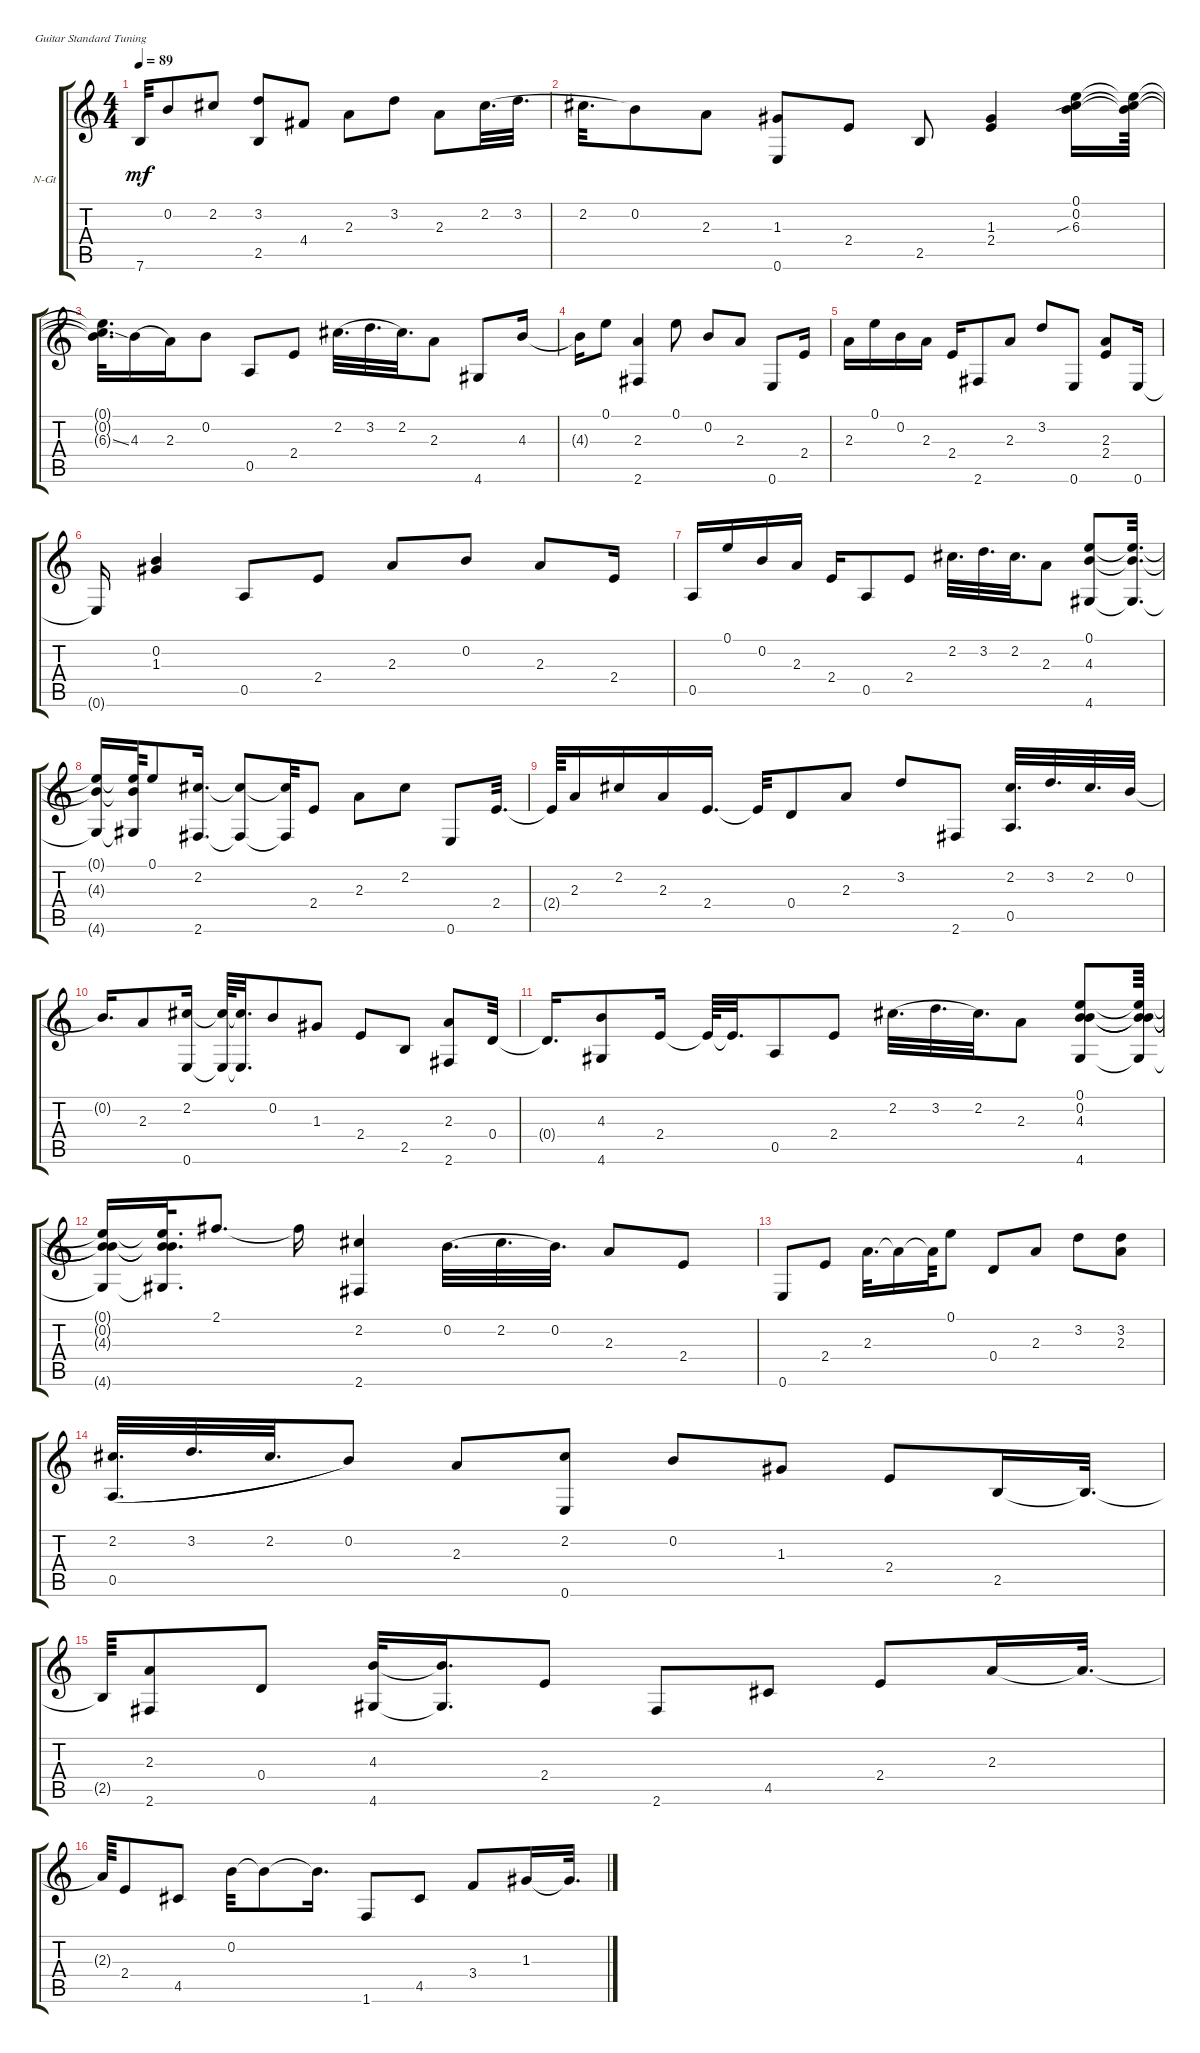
\defaultSystemsLayout 4
\bracketExtendMode groupsimilarinstruments
\firstSystemTrackNameOrientation horizontal
\otherSystemsTrackNameOrientation horizontal
\track ("Nylon Guitar" "N-Gt") {instrument acousticguitarnylon}
\staff {score tabs}
\tuning (E4 B3 G3 D3 A2 E2)
\ts (4 4)
\tempo 89
\clef g2
\ks c
7.6{t}.32{dy mf} 0.2.8 2.2.8 (3.2 2.5).8 4.4.8 2.3.8 3.2.8 2.3.8 2.2.32{d legatoorigin} 3.2.32{d legatoorigin} |
2.2.32{d legatoorigin} 0.2.8 2.3.8 (1.3 0.6).8 2.4.8 2.5.8 (1.3 2.4).4 (6.3{sib} 0.2 0.1).16 (6.3{t} 0.2{t} 0.1{t}).64 |
(6.3{ss t} 0.2{t} 0.1{t}).32{d} 4.3.16{legatoorigin} 2.3.16 0.2.8 0.5.8 2.4.8 2.2.32{d legatoorigin} 3.2.32{d legatoorigin} 2.2.32{d} 2.3.8 4.6.8 4.3.16 |
4.3{t}.16 0.1.8 (2.6 2.3).4 0.1.8 0.2.8 2.3.8 0.6.8 2.4.16 |
2.3.16 0.1.16 0.2.16 2.3.16 2.4.16 2.6.8 2.3.8 3.2.8 0.6.8 (2.3 2.4).8 0.6.16 |
0.6{t}.16 (0.2 1.3).4 0.5.8 2.4.8 2.3.8 0.2.8 2.3.8 2.4.16 |
0.5.16 0.1.16 0.2.16 2.3.16 2.4.16 0.5.8 2.4.8 2.2.32{d} 3.2.32{d} 2.2.32{d} 2.3.8 (4.6 0.1 4.3).8 (4.6{t} 0.1{t} 4.3{t}).32{d} |
(4.6{t} 0.1{t} 4.3{t}).16 (4.6{t} 0.1{t} 4.3{t}).64 0.1.8 (2.2 2.6).16{d} (2.2{t} 2.6{t}).8 (2.2{t} 2.6{t}).32 2.4.8 2.3.8 2.2.8 0.6.8 2.4.32{d} |
2.4{t}.64 2.3.16 2.2.16 2.3.16 2.4.16{d} 2.4{t}.32 0.4.8 2.3.8 3.2.8 2.6.8 (2.2 0.5).32{d} 3.2.32{d} 2.2.32{d} 0.2.32 |
0.2{t}.16{d} 2.3.8 (2.2 0.6).16 (2.2{t} 0.6{t}).64 (2.2{t} 0.6{t}).32{d} 0.2.8 1.3.8 2.4.8 2.5.8 (2.6 2.3).8 0.4.32 |
0.4{t}.16{d} (4.3 4.6).8 2.4.16 2.4{t}.64 2.4{t}.32{d} 0.5.8 2.4.8 2.2.32{d legatoorigin} 3.2.32{d legatoorigin} 2.2.32{d} 2.3.8 (0.1 0.2 4.3 4.6).8 (0.1{t} 0.2{t} 4.3{t} 4.6{t}).64 |
(0.1{t} 0.2{t} 4.3{t} 4.6{t}).16 (0.1{t} 0.2{t} 4.3{t} 4.6{t}).32{d} 2.1.8{d} 2.1{t}.16 (2.2 2.6).4 0.2.32{d legatoorigin} 2.2.32{d legatoorigin} 0.2.32{d} 2.3.8 2.4.8 |
0.6.8 2.4.8 2.3.32{d} 2.3{t}.16 2.3{t}.64 0.1.8 0.4.8 2.3.8 3.2.8 (3.2 2.3).8 |
(2.2 0.5).32{d legatoorigin} 3.2.32{d legatoorigin} 2.2.32{d legatoorigin} 0.2.8 2.3.8 (2.2 0.6).8 0.2.8 1.3.8 2.4.8 2.5.16 2.5{t}.32{d} |
2.5{t}.64 (2.3 2.6).8 0.4.8 (4.3 4.6).32 (4.3{t} 4.6{t}).16{d} 2.4.8 2.6.8 4.5.8 2.4.8 2.3.16 2.3{t}.32{d} |
2.3{t}.64 2.4.8 4.5.8 0.2.32 0.2{t}.8 0.2{t}.16{d} 1.6.8 4.5.8 3.4.8 1.3.16 1.3{t}.32{d}
